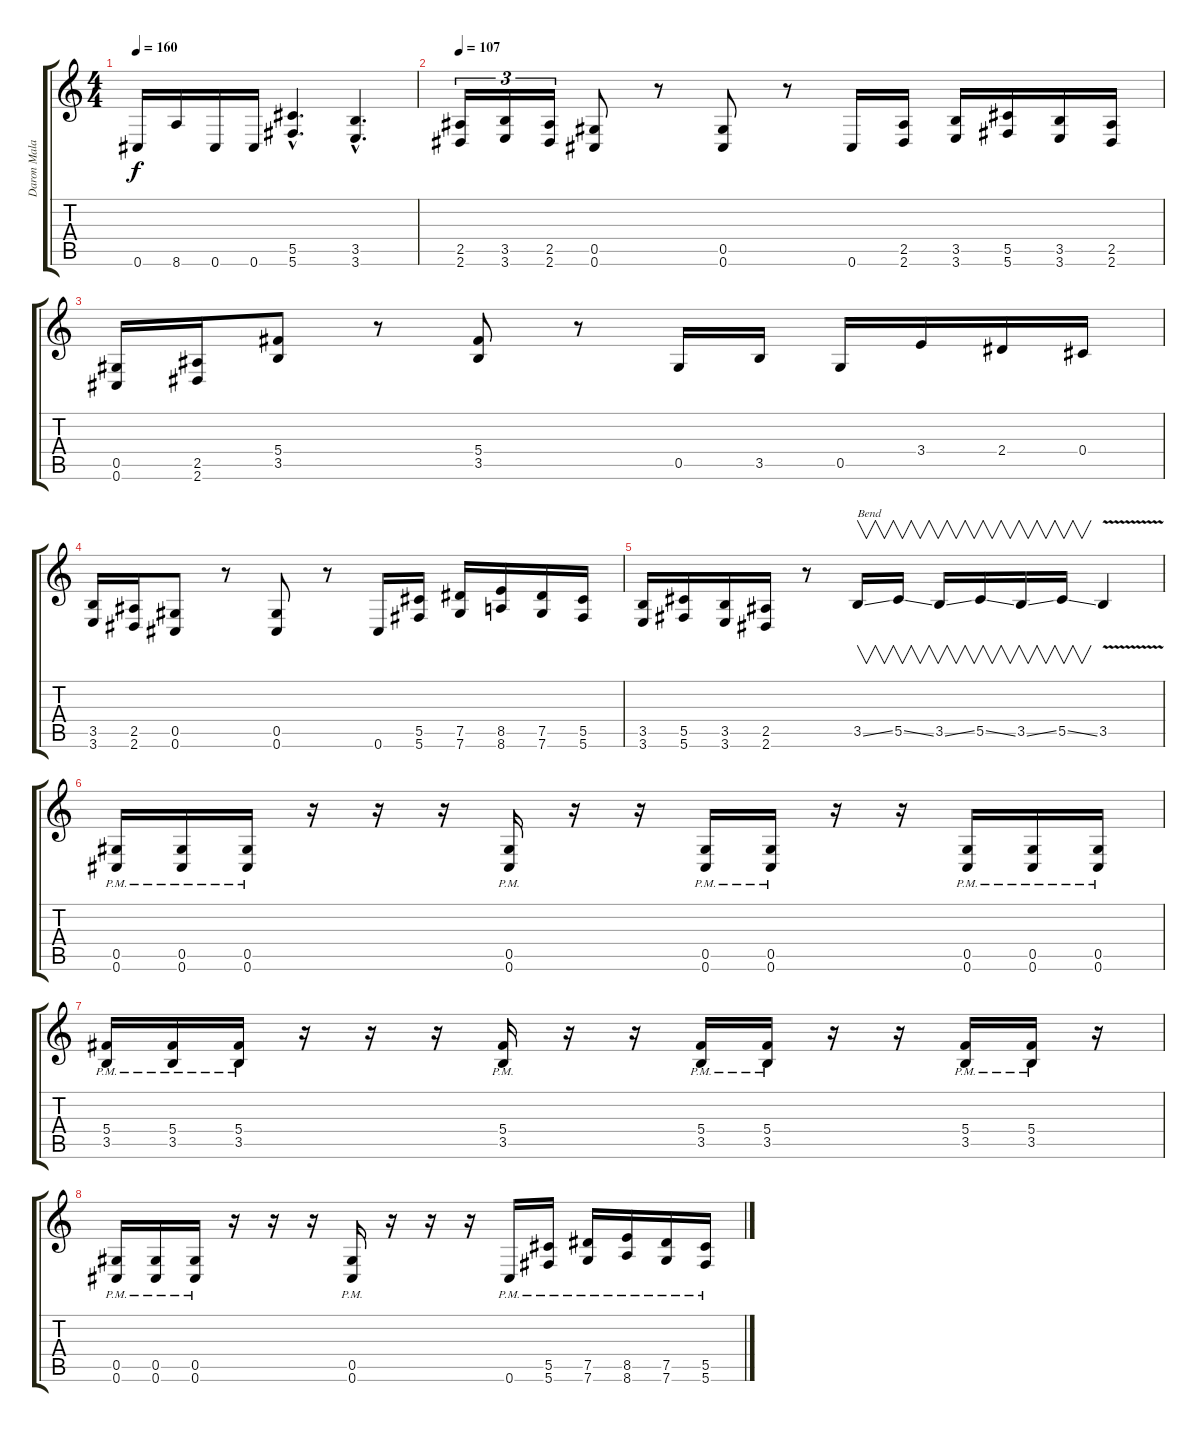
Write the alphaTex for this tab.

\track ("Daron Malakian(Guitar)" "Daron Mala") {instrument distortionguitar}
\staff {score tabs}
\tuning (Eb4 Bb3 Gb3 Db3 Ab2 Db2) {hide}
\ts (4 4)
\tempo 160
\clef g2
\ks c
0.6.16{dy f} 8.6.16 0.6.16 0.6.16 (5.5{hac} 5.6{hac}).4{d} (3.5{hac} 3.6{hac}).4{d} |
\tempo 107
(2.5 2.6).16{tu (3 2)} (3.5 3.6).16{tu (3 2)} (2.5 2.6).16{tu (3 2)} (0.5 0.6).8 r.8 (0.5 0.6).8 r.8 0.6.16 (2.5 2.6).16 (3.5 3.6).16 (5.5 5.6).16 (3.5 3.6).16 (2.5 2.6).16 |
(0.5 0.6).16 (2.5 2.6).16 (5.4 3.5).8 r.8 (5.4 3.5).8 r.8 0.5.16 3.5.16 0.5.16 3.4.16 2.4.16 0.4.16 |
(3.5 3.6).16 (2.5 2.6).16 (0.5 0.6).8 r.8 (0.5 0.6).8 r.8 0.6.16 (5.5 5.6).16 (7.5 7.6).16 (8.5 8.6).16 (7.5 7.6).16 (5.5 5.6).16 |
(3.5 3.6).16 (5.5 5.6).16 (3.5 3.6).16 (2.5 2.6).16 r.8 3.5{ss}.16{v txt "Bend"} 5.5{ss}.16{v} 3.5{ss}.16{v} 5.5{ss}.16{v} 3.5{ss}.16{v} 5.5{ss}.16{v} 3.5{v}.4 |
(0.5{pm} 0.6{pm}).16 (0.5{pm} 0.6{pm}).16 (0.5{pm} 0.6{pm}).16 r.16 r.16 r.16 (0.5{pm} 0.6{pm}).16 r.16 r.16 (0.5{pm} 0.6{pm}).16 (0.5{pm} 0.6{pm}).16 r.16 r.16 (0.5{pm} 0.6{pm}).16 (0.5{pm} 0.6{pm}).16 (0.5{pm} 0.6{pm}).16 |
(5.4{pm} 3.5{pm}).16 (5.4{pm} 3.5{pm}).16 (5.4{pm} 3.5{pm}).16 r.16 r.16 r.16 (5.4{pm} 3.5{pm}).16 r.16 r.16 (5.4{pm} 3.5{pm}).16 (5.4{pm} 3.5{pm}).16 r.16 r.16 (5.4{pm} 3.5{pm}).16 (5.4{pm} 3.5{pm}).16 r.16 |
(0.5{pm} 0.6{pm}).16 (0.5{pm} 0.6{pm}).16 (0.5{pm} 0.6{pm}).16 r.16 r.16 r.16 (0.5{pm} 0.6{pm}).16 r.16 r.16 r.16 0.6{pm}.16 (5.5{pm} 5.6{pm}).16 (7.5{pm} 7.6{pm}).16 (8.5{pm} 8.6{pm}).16 (7.5{pm} 7.6{pm}).16 (5.5{pm} 5.6{pm}).16
